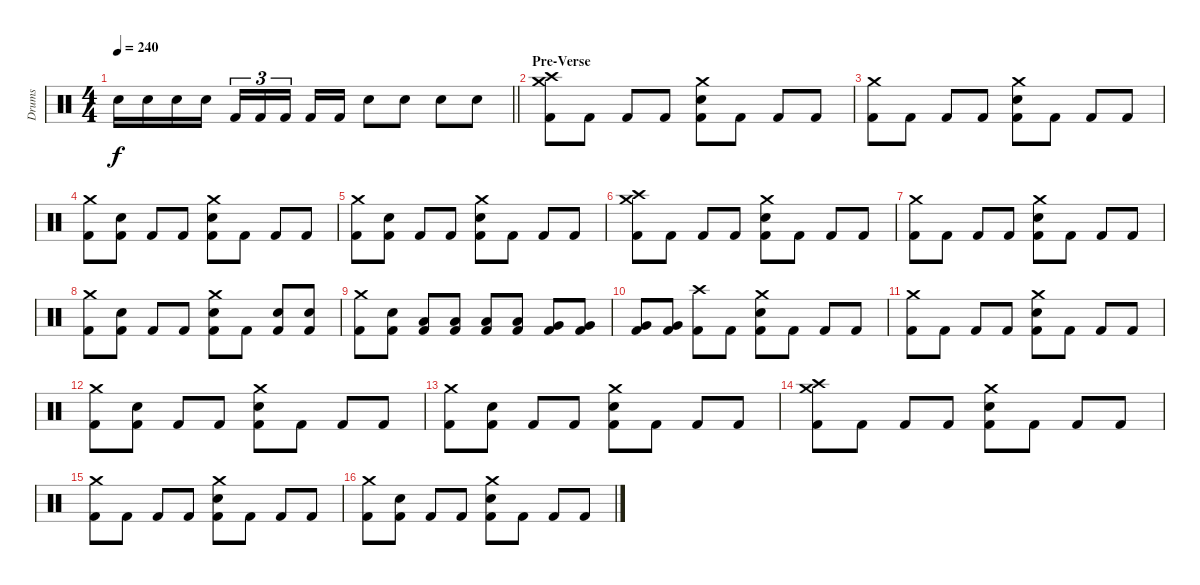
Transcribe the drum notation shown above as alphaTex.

\track ("Drums" "Drums") {instrument percussion}
\staff {score}
\articulation defaults
\ts (4 4)
\tempo 240
\clef neutral
\barLineRight lightlight
\ks c "Electric Snare (hit)".16{dy f} "Electric Snare (hit)".16 "Electric Snare (hit)".16 "Electric Snare (hit)".16 "Kick (hit) 2".16{tu (3 2)} "Kick (hit) 2".16{tu (3 2)} "Kick (hit) 2".16{tu (3 2)} "Kick (hit) 2".16 "Kick (hit) 2".16 "Electric Snare (hit)".8 "Electric Snare (hit)".8 "Electric Snare (hit)".8 "Electric Snare (hit)".8
|
\section ("" "Pre-Verse")
("Crash high (hit)" "Crash medium (hit)" "Kick (hit) 2").8 "Kick (hit) 2".8 "Kick (hit) 2".8 "Kick (hit) 2".8 ("Crash medium (hit)" "Electric Snare (hit)" "Kick (hit) 2").8 "Kick (hit) 2".8 "Kick (hit) 2".8 "Kick (hit) 2".8 |
("Crash medium (hit)" "Kick (hit) 2").8 "Kick (hit) 2".8 "Kick (hit) 2".8 "Kick (hit) 2".8 ("Crash medium (hit)" "Electric Snare (hit)" "Kick (hit) 2").8 "Kick (hit) 2".8 "Kick (hit) 2".8 "Kick (hit) 2".8 |
("Crash medium (hit)" "Kick (hit) 2").8 ("Electric Snare (hit)" "Kick (hit) 2").8 "Kick (hit) 2".8 "Kick (hit) 2".8 ("Crash medium (hit)" "Electric Snare (hit)" "Kick (hit) 2").8 "Kick (hit) 2".8 "Kick (hit) 2".8 "Kick (hit) 2".8 |
("Crash medium (hit)" "Kick (hit) 2").8 ("Electric Snare (hit)" "Kick (hit) 2").8 "Kick (hit) 2".8 "Kick (hit) 2".8 ("Crash medium (hit)" "Electric Snare (hit)" "Kick (hit) 2").8 "Kick (hit) 2".8 "Kick (hit) 2".8 "Kick (hit) 2".8 |
("Crash high (hit)" "Crash medium (hit)" "Kick (hit) 2").8 "Kick (hit) 2".8 "Kick (hit) 2".8 "Kick (hit) 2".8 ("Crash medium (hit)" "Electric Snare (hit)" "Kick (hit) 2").8 "Kick (hit) 2".8 "Kick (hit) 2".8 "Kick (hit) 2".8 |
("Crash medium (hit)" "Kick (hit) 2").8 "Kick (hit) 2".8 "Kick (hit) 2".8 "Kick (hit) 2".8 ("Crash medium (hit)" "Electric Snare (hit)" "Kick (hit) 2").8 "Kick (hit) 2".8 "Kick (hit) 2".8 "Kick (hit) 2".8 |
("Crash medium (hit)" "Kick (hit) 2").8 ("Electric Snare (hit)" "Kick (hit) 2").8 "Kick (hit) 2".8 "Kick (hit) 2".8 ("Crash medium (hit)" "Electric Snare (hit)" "Kick (hit) 2").8 "Kick (hit) 2".8 ("Electric Snare (hit)" "Kick (hit) 2").8 ("Electric Snare (hit)" "Kick (hit) 2").8 |
("Crash medium (hit)" "Kick (hit) 2").8 ("Electric Snare (hit)" "Kick (hit) 2").8 ("Low Tom (hit)" "Kick (hit) 2").8 ("Low Tom (hit)" "Kick (hit) 2").8 ("Low Tom (hit)" "Kick (hit) 2").8 ("Low Tom (hit)" "Kick (hit) 2").8 ("Very Low Tom (hit)" "Kick (hit) 2").8 ("Very Low Tom (hit)" "Kick (hit) 2").8 |
("Very Low Tom (hit)" "Kick (hit) 2").8 ("Very Low Tom (hit)" "Kick (hit) 2").8 ("Crash high (hit)" "Kick (hit) 2").8 "Kick (hit) 2".8 ("Crash medium (hit)" "Electric Snare (hit)" "Kick (hit) 2").8 "Kick (hit) 2".8 "Kick (hit) 2".8 "Kick (hit) 2".8 |
("Crash medium (hit)" "Kick (hit) 2").8 "Kick (hit) 2".8 "Kick (hit) 2".8 "Kick (hit) 2".8 ("Crash medium (hit)" "Electric Snare (hit)" "Kick (hit) 2").8 "Kick (hit) 2".8 "Kick (hit) 2".8 "Kick (hit) 2".8 |
("Crash medium (hit)" "Kick (hit) 2").8 ("Electric Snare (hit)" "Kick (hit) 2").8 "Kick (hit) 2".8 "Kick (hit) 2".8 ("Crash medium (hit)" "Electric Snare (hit)" "Kick (hit) 2").8 "Kick (hit) 2".8 "Kick (hit) 2".8 "Kick (hit) 2".8 |
("Crash medium (hit)" "Kick (hit) 2").8 ("Electric Snare (hit)" "Kick (hit) 2").8 "Kick (hit) 2".8 "Kick (hit) 2".8 ("Crash medium (hit)" "Electric Snare (hit)" "Kick (hit) 2").8 "Kick (hit) 2".8 "Kick (hit) 2".8 "Kick (hit) 2".8 |
("Crash high (hit)" "Crash medium (hit)" "Kick (hit) 2").8 "Kick (hit) 2".8 "Kick (hit) 2".8 "Kick (hit) 2".8 ("Crash medium (hit)" "Electric Snare (hit)" "Kick (hit) 2").8 "Kick (hit) 2".8 "Kick (hit) 2".8 "Kick (hit) 2".8 |
("Crash medium (hit)" "Kick (hit) 2").8 "Kick (hit) 2".8 "Kick (hit) 2".8 "Kick (hit) 2".8 ("Crash medium (hit)" "Electric Snare (hit)" "Kick (hit) 2").8 "Kick (hit) 2".8 "Kick (hit) 2".8 "Kick (hit) 2".8 |
("Crash medium (hit)" "Kick (hit) 2").8 ("Electric Snare (hit)" "Kick (hit) 2").8 "Kick (hit) 2".8 "Kick (hit) 2".8 ("Crash medium (hit)" "Electric Snare (hit)" "Kick (hit) 2").8 "Kick (hit) 2".8 "Kick (hit) 2".8 "Kick (hit) 2".8
